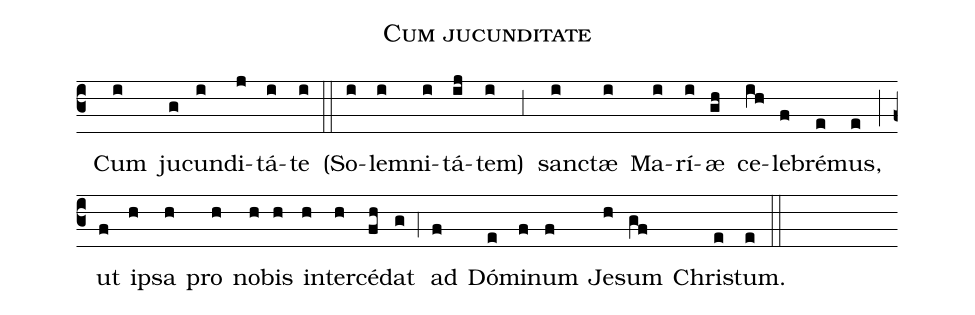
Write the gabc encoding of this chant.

name:Cum jucunditate;
office-part:Antiphona;
mode:7;
%%
(c3) () Cum(i) ju(g)cun(i)di(j)tá(i)te(i) (::) <v>(</v>So(i)le(i)mni(i)tá(ij)tem<v>)</v>(i) (;3) san(i)ctæ(i) Ma(i)rí(i)æ(gh) ce(ih)le(f)bré(e)mus,(e) (;) ut(f) i(h)psa(h) pro(h) no(h)bis(h) in(h)ter(h)cé(fh)dat(g) (;4) ad(f) Dó(e)mi(f)num(f) Je(h)sum(gf) Chri(e)stum.(e) (::)
